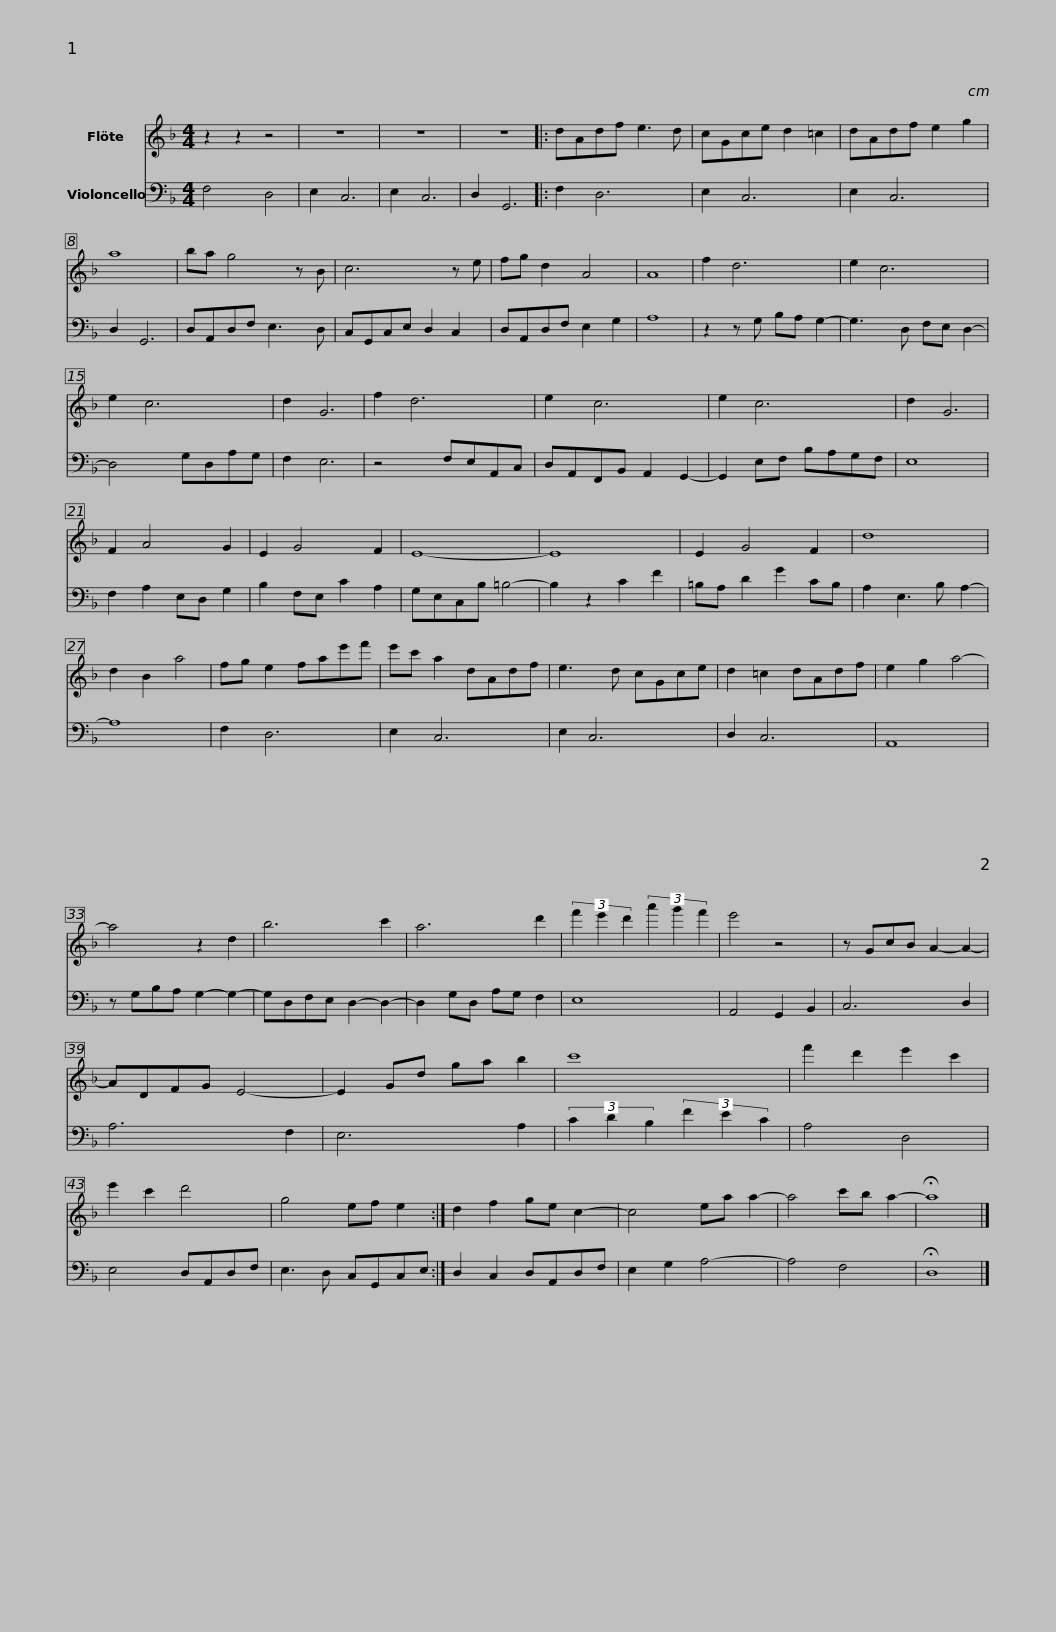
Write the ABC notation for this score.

X:1
%%score 1 2
L:1/8
M:4/4
I:linebreak $
K:F
V:1 treble
V:2 bass
V:1
 z2 z2 z4 | z8 | z8 | z8 |: dAdf e3 d | %5
 cGce d2 =c2 | dAdf e2 g2 | a8 |$ ba g4 z B | c6 z e | %10
 fg d2 A4 | A8 | f2 d6 | e2 c6 | e2 c6 |$ %15
 d2 G6 | f2 d6 | e2 c6 | e2 c6 | d2 G6 | %20
 F2 A4 G2 | E2 G4 F2 | E8- |$ E8 | E2 G4 F2 | %25
 d8 | d2 B2 a4 | fg e2 fae'f' | e'c' a2 dAdf | e3 d cGce |$ %30
 d2 =c2 dAdf | e2 g2 a4- | a4 z2 d2 | b6 c'2 | a6 d'2 | %35
 (3f'2 e'2 d'2 (3a'2 g'2 f'2 | e'4 z4 |$ z GcB A2- A2- | ADFG E4- | E2 Gd ga b2 | %40
 c'8 | f'2 d'2 e'2 c'2 | e'2 c'2 d'4 |$ g4 ef e2 :| d2 f2 ge c2- | %45
 c4 ea a2- | a4 c'b a2- | !fermata!a8 |] %48
V:2
 F,4 D,4 | E,2 C,6 | E,2 C,6 | D,2 G,,6 |: F,2 D,6 | %5
 E,2 C,6 | E,2 C,6 | D,2 G,,6 |$ D,A,,D,F, E,3 D, | C,G,,C,E, D,2 C,2 | %10
 D,A,,D,F, E,2 G,2 | A,8 | z2 z G, B,A, G,2- | G,3 D, F,E, D,2- | D,4 G,D,A,G, |$ %15
 F,2 E,6 | z4 F,E,A,,C, | D,A,,F,,B,, A,,2 G,,2- | G,,2 E,F, B,A,G,F, | E,8 | %20
 F,2 A,2 E,D, G,2 | B,2 F,E, C2 A,2 | G,E,C,B, =B,4- |$ B,2 z2 C2 F2 | =B,A, D2 G2 CB, | %25
 A,2 E,3 B, A,2- | A,8 | F,2 D,6 | E,2 C,6 | E,2 C,6 |$ %30
 D,2 C,6 | A,,8 | z G,B,A, G,2- G,2- | G,D,F,E, D,2- D,2- | D,2 G,D, A,G, F,2 | %35
 E,8 | A,,4 G,,2 B,,2 |$ C,6 D,2 | A,6 F,2 | E,6 A,2 | %40
 (3C2 D2 B,2 (3F2 E2 C2 | A,4 D,4 | E,4 D,A,,D,F, |$ E,3 D, C,G,,C,E, :| D,2 C,2 D,A,,D,F, | %45
 E,2 G,2 A,4- | A,4 F,4 | !fermata!D,8 |] %48
